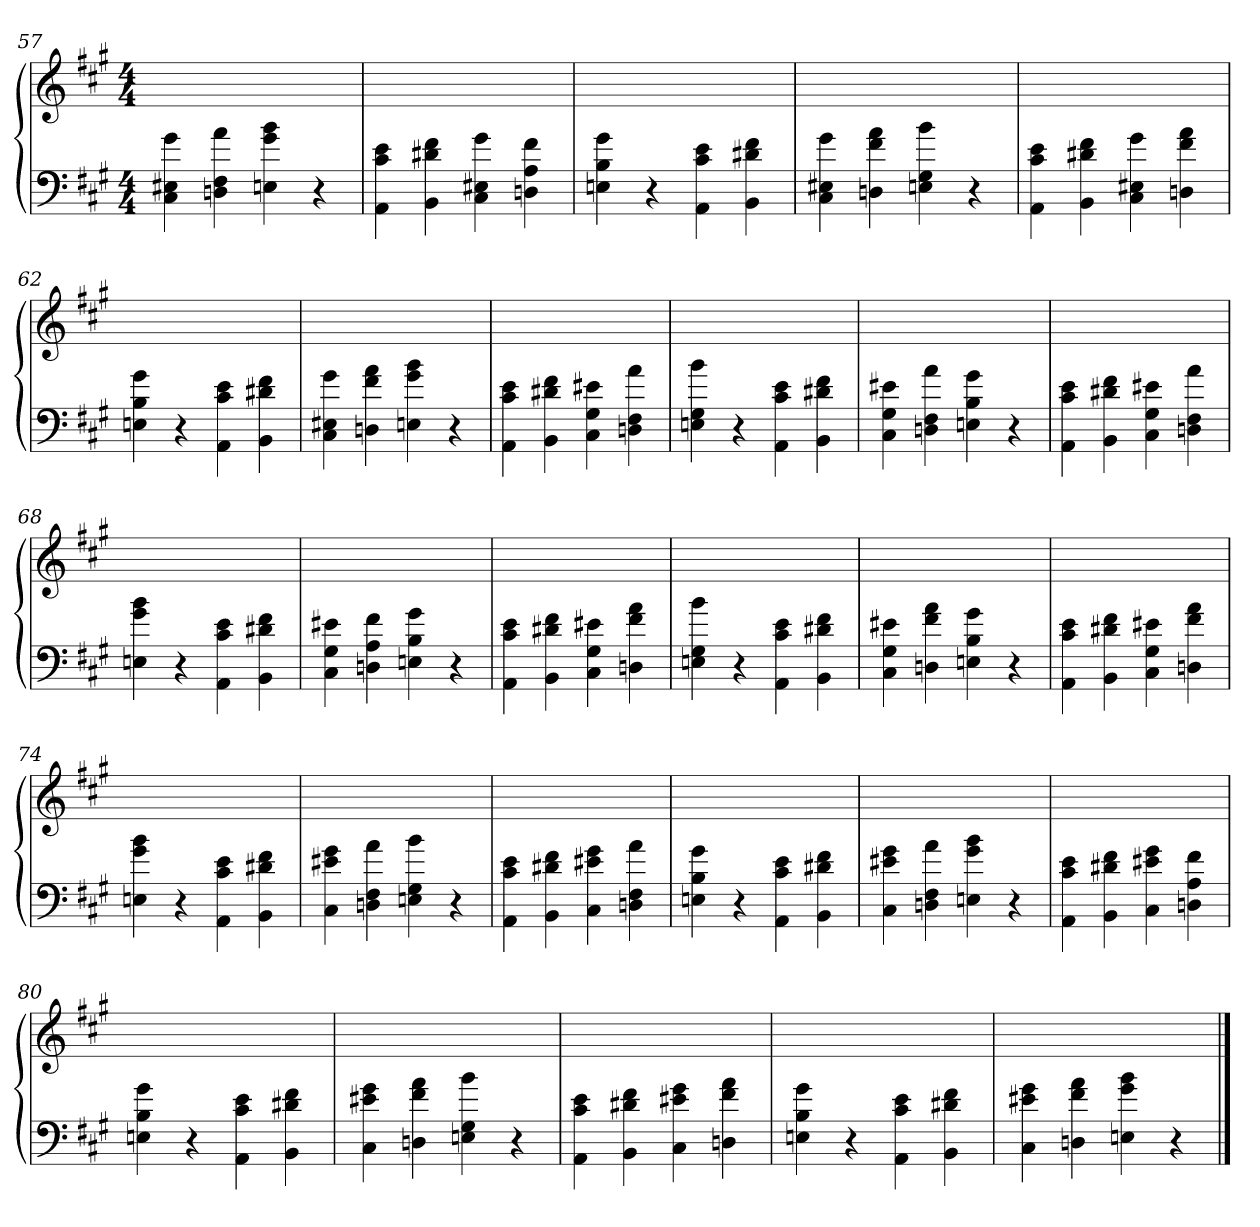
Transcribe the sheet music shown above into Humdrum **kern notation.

**kern	**kern
*part2	*part1
*staff2	*staff1
*clefF4	*clefG2
*k[f#c#g#]	*k[f#c#g#]
*A:	*A:
*M4/4	*M4/4
=57	=57
4C# 4E#X 4g#	1ryy
4Dn 4F# 4a	.
4En 4g# 4b	.
4r	.
=58	=58
4AA 4c# 4e	1ryy
4BB 4d#X 4f#	.
4C# 4E#X 4g#	.
4Dn 4A 4f#	.
=59	=59
4En 4B 4g#	1ryy
4r	.
4AA 4c# 4e	.
4BB 4d#X 4f#	.
=60	=60
4C# 4E#X 4g#	1ryy
4Dn 4f# 4a	.
4En 4G# 4b	.
4r	.
=61	=61
4AA 4c# 4e	1ryy
4BB 4d#X 4f#	.
4C# 4E#X 4g#	.
4Dn 4f# 4a	.
=62	=62
4En 4B 4g#	1ryy
4r	.
4AA 4c# 4e	.
4BB 4d#X 4f#	.
=63	=63
4C# 4E#X 4g#	1ryy
4Dn 4f# 4a	.
4En 4g# 4b	.
4r	.
=64	=64
4AA 4c# 4e	1ryy
4BB 4d#X 4f#	.
4C# 4G# 4e#X	.
4Dn 4F# 4a	.
=65	=65
4En 4G# 4b	1ryy
4r	.
4AA 4c# 4e	.
4BB 4d#X 4f#	.
=66	=66
4C# 4G# 4e#X	1ryy
4Dn 4F# 4a	.
4En 4B 4g#	.
4r	.
=67	=67
4AA 4c# 4e	1ryy
4BB 4d#X 4f#	.
4C# 4G# 4e#X	.
4Dn 4F# 4a	.
=68	=68
4En 4g# 4b	1ryy
4r	.
4AA 4c# 4e	.
4BB 4d#X 4f#	.
=69	=69
4C# 4G# 4e#X	1ryy
4Dn 4A 4f#	.
4En 4B 4g#	.
4r	.
=70	=70
4AA 4c# 4e	1ryy
4BB 4d#X 4f#	.
4C# 4G# 4e#X	.
4Dn 4f# 4a	.
=71	=71
4En 4G# 4b	1ryy
4r	.
4AA 4c# 4e	.
4BB 4d#X 4f#	.
=72	=72
4C# 4G# 4e#X	1ryy
4Dn 4f# 4a	.
4En 4B 4g#	.
4r	.
=73	=73
4AA 4c# 4e	1ryy
4BB 4d#X 4f#	.
4C# 4G# 4e#X	.
4Dn 4f# 4a	.
=74	=74
4En 4g# 4b	1ryy
4r	.
4AA 4c# 4e	.
4BB 4d#X 4f#	.
=75	=75
4C# 4e#X 4g#	1ryy
4Dn 4F# 4a	.
4En 4G# 4b	.
4r	.
=76	=76
4AA 4c# 4e	1ryy
4BB 4d#X 4f#	.
4C# 4e#X 4g#	.
4Dn 4F# 4a	.
=77	=77
4En 4B 4g#	1ryy
4r	.
4AA 4c# 4e	.
4BB 4d#X 4f#	.
=78	=78
4C# 4e#X 4g#	1ryy
4Dn 4F# 4a	.
4En 4g# 4b	.
4r	.
=79	=79
4AA 4c# 4e	1ryy
4BB 4d#X 4f#	.
4C# 4e#X 4g#	.
4Dn 4A 4f#	.
=80	=80
4En 4B 4g#	1ryy
4r	.
4AA 4c# 4e	.
4BB 4d#X 4f#	.
=81	=81
4C# 4e#X 4g#	1ryy
4Dn 4f# 4a	.
4En 4G# 4b	.
4r	.
=82	=82
4AA 4c# 4e	1ryy
4BB 4d#X 4f#	.
4C# 4e#X 4g#	.
4Dn 4f# 4a	.
=83	=83
4En 4B 4g#	1ryy
4r	.
4AA 4c# 4e	.
4BB 4d#X 4f#	.
=84	=84
4C# 4e#X 4g#	1ryy
4Dn 4f# 4a	.
4En 4g# 4b	.
4r	.
==	==
*-	*-
